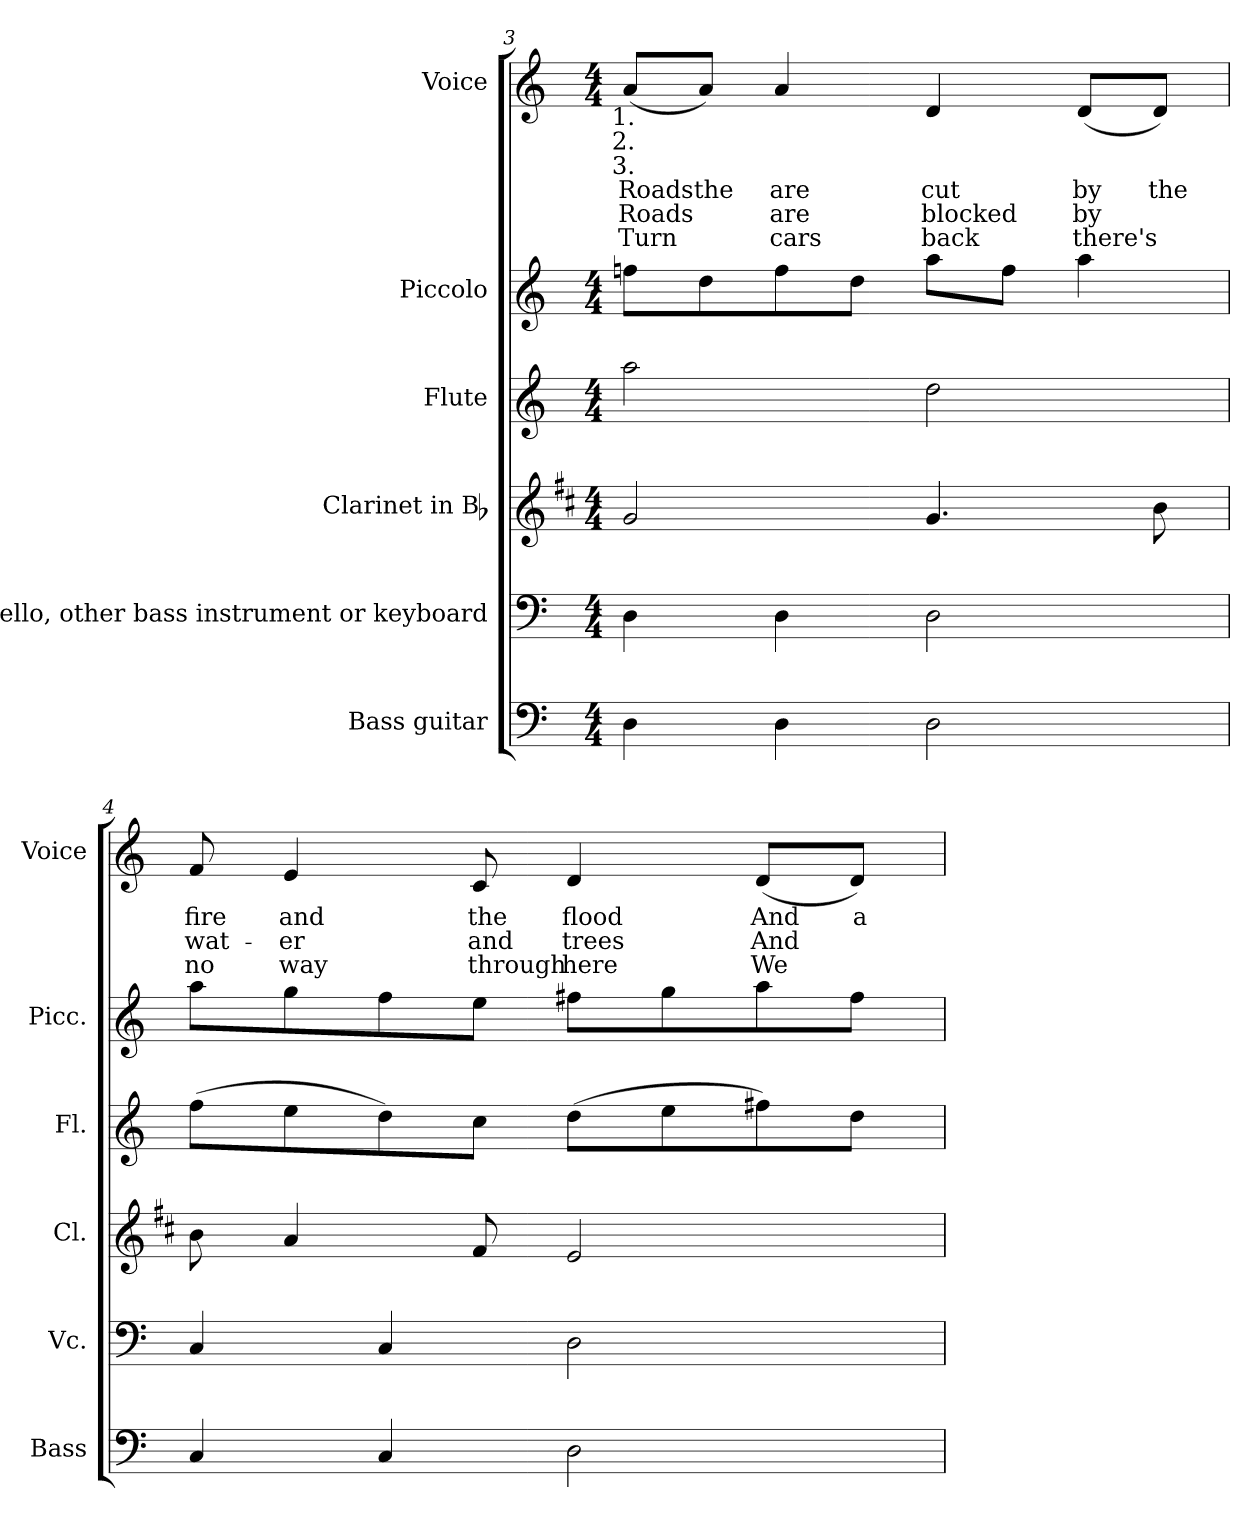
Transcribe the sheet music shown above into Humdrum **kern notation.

**kern	**kern	**kern	**kern	**kern	**kern	**text	**text	**text
*part6	*part5	*part4	*part3	*part2	*part1	*part1	*part1	*part1
*staff6	*staff5	*staff4	*staff3	*staff2	*staff1	*staff1	*staff1	*staff1
*I"Bass guitar	*I"Violoncello, other bass instrument or keyboard	*I"Clarinet in Bb	*I"Flute	*I"Piccolo	*I"Voice	*	*	*
*I'Bass	*I'Vc.	*I'Cl.	*I'Fl.	*I'Picc.	*I'Voice	*	*	*
*clefF4	*clefF4	*clefG2	*clefG2	*clefG2	*clefG2	*	*	*
*ITrd7c12	*	*ITrd1c2	*	*ITrd-7c-12	*	*	*	*
*k[]	*k[]	*k[]	*k[]	*k[]	*k[]	*	*	*
*C:	*C:	*C:	*C:	*C:	*C:	*	*	*
*M4/4	*M4/4	*M4/4	*M4/4	*M4/4	*M4/4	*	*	*
=3	=3	=3	=3	=3	=3	=3	=3	=3
!	!	!	!	!	!LO:TX:b:cj:t=1.	!	!	!
!	!	!	!	!	!LO:TX:b:cj:t=2.	!	!	!
!	!	!	!	!	!LO:TX:b:cj:t=3.	!	!	!
!	!	!	!	!	!	!LO:LY:b:color=#000000	!LO:LY:b:color=#000000	!LO:LY:b:color=#000000
4DDi\	4Di\	2fi/	2aai\	8fffni\L	(8ai/L	Roads	Roads	Turn
!	!	!	!	!	!	!LO:LY:b:color=#000000	!	!
.	.	.	.	8dddi\	8ai/J)	the	.	.
!	!	!	!	!	!	!LO:LY:b:color=#000000	!LO:LY:b:color=#000000	!LO:LY:b:color=#000000
4DDi\	4Di\	.	.	8fffi\	4ai/	are	are	cars
.	.	.	.	8dddi\J	.	.	.	.
!	!	!	!	!	!	!LO:LY:b:color=#000000	!LO:LY:b:color=#000000	!LO:LY:b:color=#000000
2DDi\	2Di\	4.fi/	2ddi\	8aaai\L	4di/	cut	blocked	back
.	.	.	.	8fffi\J	.	.	.	.
!	!	!	!	!	!	!LO:LY:b:color=#000000	!LO:LY:b:color=#000000	!LO:LY:b:color=#000000
.	.	.	.	4aaai\	(8di/L	by	by	there's
!	!	!	!	!	!	!LO:LY:b:color=#000000	!	!
.	.	8ai\	.	.	8di/J)	the	.	.
=4	=4	=4	=4	=4	=4	=4	=4	=4
!	!	!	!	!	!	!LO:LY:b:color=#000000	!LO:LY:b:color=#000000	!LO:LY:b:color=#000000
4CCi/	4Ci/	8ai\	(8ffi\L	8aaai\L	8fi/	fire	wat-	no
!	!	!	!	!	!	!LO:LY:b:color=#000000	!LO:LY:b:color=#000000	!LO:LY:b:color=#000000
.	.	4gi/	8eei\	8gggi\	4ei/	and	-er	way
4CCi/	4Ci/	.	8ddi\)	8fffi\	.	.	.	.
!	!	!	!	!	!	!LO:LY:b:color=#000000	!LO:LY:b:color=#000000	!LO:LY:b:color=#000000
.	.	8ei/	8cci\J	8eeei\J	8ci/	the	and	through
!	!	!	!	!	!	!LO:LY:b:color=#000000	!LO:LY:b:color=#000000	!LO:LY:b:color=#000000
2DDi\	2Di\	2di/	(8ddi\L	8fff#Xi\L	4di/	flood	trees	here
.	.	.	8eei\	8gggi\	.	.	.	.
!	!	!	!	!	!	!LO:LY:b:color=#000000	!LO:LY:b:color=#000000	!LO:LY:b:color=#000000
.	.	.	8ff#Xi\)	8aaai\	(8di/L	And	And	We
!	!	!	!	!	!	!LO:LY:b:color=#000000	!	!
.	.	.	8ddi\J	8fff#i\J	8di/J)	a	.	.
=	=	=	=	=	=	=	=	=
*-	*-	*-	*-	*-	*-	*-	*-	*-
